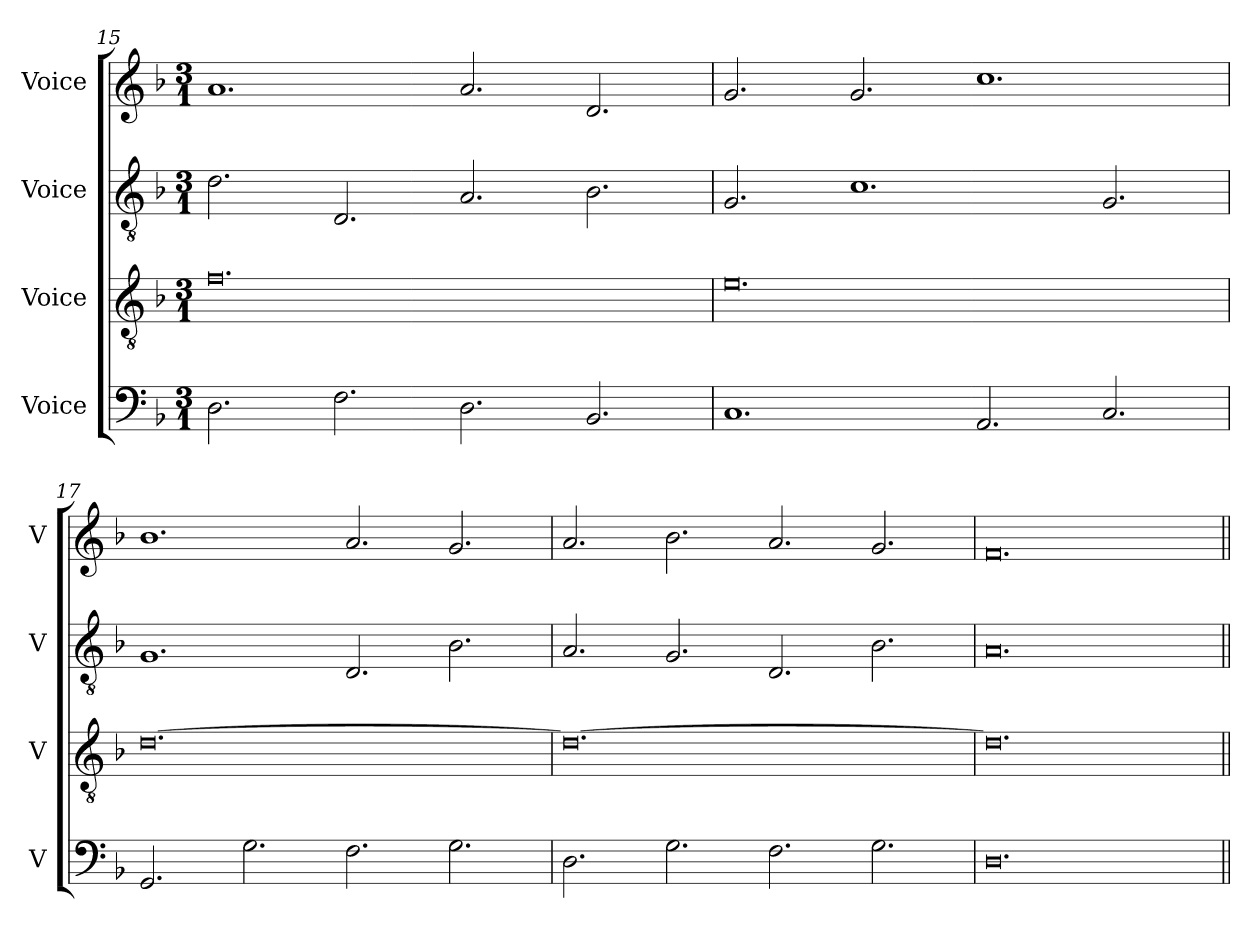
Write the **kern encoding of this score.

**kern	**kern	**kern	**kern
*part4	*part3	*part2	*part1
*staff4	*staff3	*staff2	*staff1
*I"Voice	*I"Voice	*I"Voice	*I"Voice
*I'V	*I'V	*I'V	*I'V
*clefF4	*clefGv2	*clefGv2	*clefG2
*k[b-]	*k[b-]	*k[b-]	*k[b-]
*M3/1	*M3/1	*M3/1	*M3/1
=15	=15	=15	=15
2.D\	0.f	2.d\	1.a
2.F\	.	2.D/	.
2.D\	.	2.A/	2.a/
2.BB-/	.	2.B-\	2.d/
!!LO:LB:g=z
=16	=16	=16	=16
1.C	0.e	2.G/	2.g/
.	.	1.c	2.g/
2.AA/	.	.	1.cc
2.C/	.	2.G/	.
=17	=17	=17	=17
2.GG/	[0.d	1.G	1.b-
2.G\	.	.	.
2.F\	.	2.D/	2.a/
2.G\	.	2.B-\	2.g/
=18	=18	=18	=18
2.D\	0.d_	2.A/	2.a/
2.G\	.	2.G/	2.b-\
2.F\	.	2.D/	2.a/
2.G\	.	2.B-\	2.g/
!!LO:LB:g=z
=19	=19	=19	=19
0.D	0.d]	0.A	0.f
=||	=||	=||	=||
*-	*-	*-	*-
